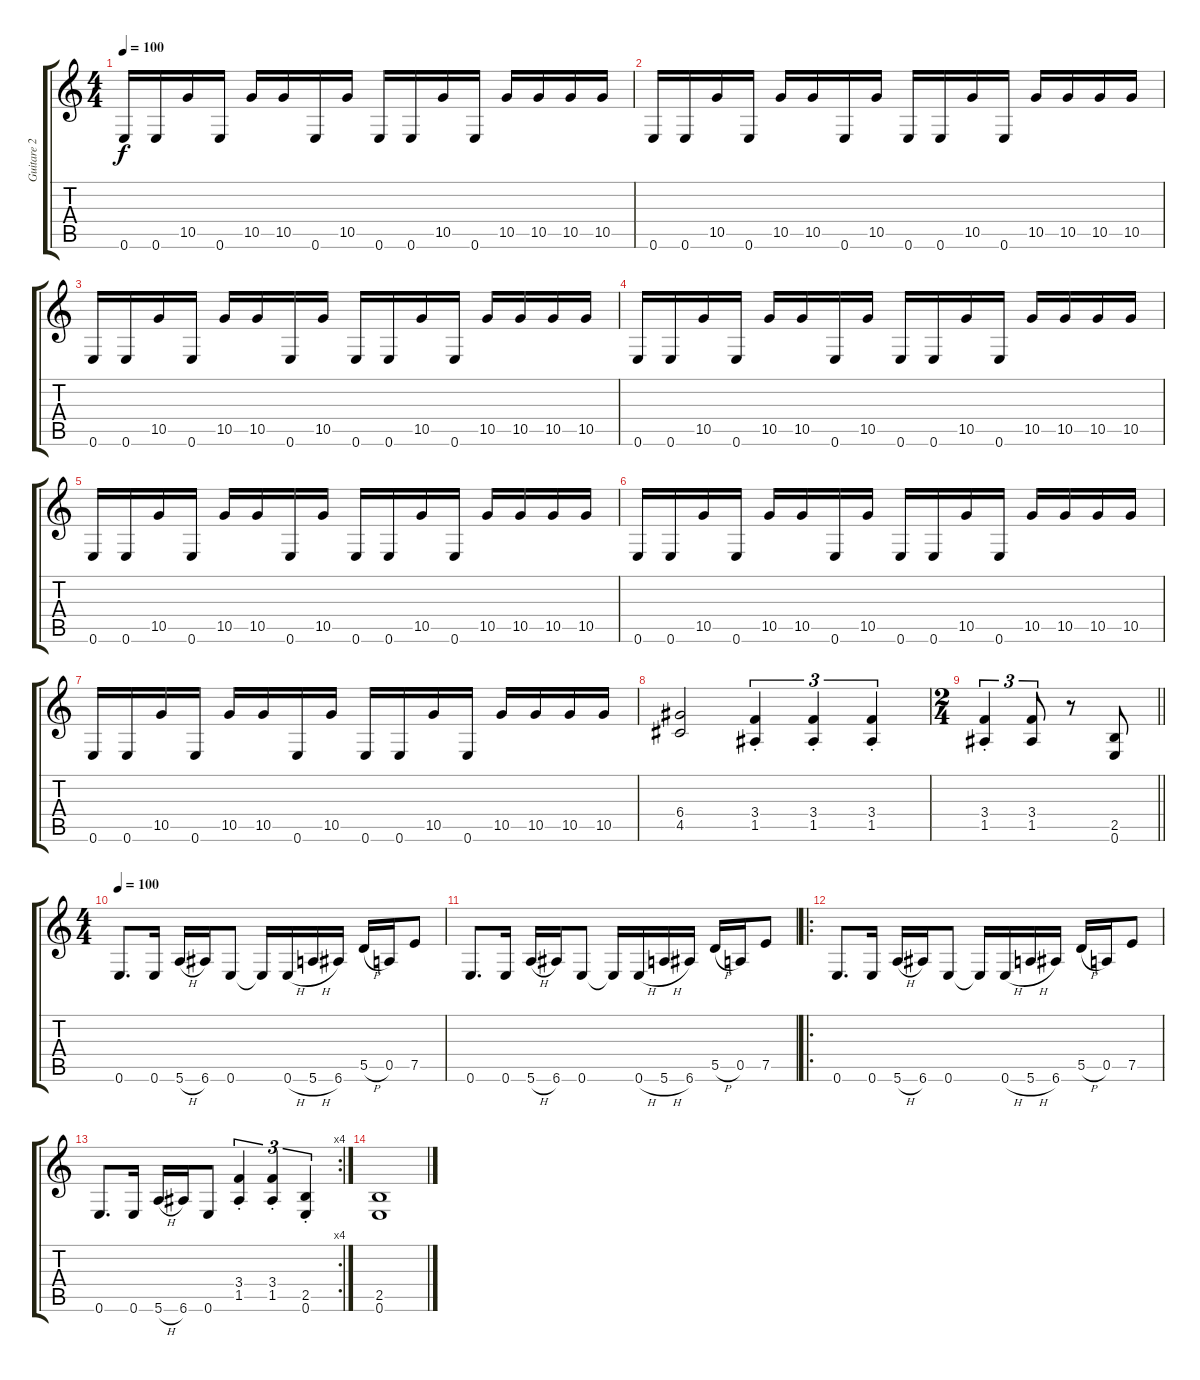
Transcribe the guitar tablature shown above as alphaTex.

\track ("Guitare 2" "Guitare 2") {instrument overdrivenguitar}
\staff {score tabs}
\tuning (E4 B3 G3 D3 A2 E2) {hide}
\ts (4 4)
\tempo 100
\clef g2
\ks c
0.6.16{dy f} 0.6.16 10.5.16 0.6.16 10.5.16 10.5.16 0.6.16 10.5.16 0.6.16 0.6.16 10.5.16 0.6.16 10.5.16 10.5.16 10.5.16 10.5.16 |
0.6.16 0.6.16 10.5.16 0.6.16 10.5.16 10.5.16 0.6.16 10.5.16 0.6.16 0.6.16 10.5.16 0.6.16 10.5.16 10.5.16 10.5.16 10.5.16 |
0.6.16 0.6.16 10.5.16 0.6.16 10.5.16 10.5.16 0.6.16 10.5.16 0.6.16 0.6.16 10.5.16 0.6.16 10.5.16 10.5.16 10.5.16 10.5.16 |
0.6.16 0.6.16 10.5.16 0.6.16 10.5.16 10.5.16 0.6.16 10.5.16 0.6.16 0.6.16 10.5.16 0.6.16 10.5.16 10.5.16 10.5.16 10.5.16 |
0.6.16 0.6.16 10.5.16 0.6.16 10.5.16 10.5.16 0.6.16 10.5.16 0.6.16 0.6.16 10.5.16 0.6.16 10.5.16 10.5.16 10.5.16 10.5.16 |
0.6.16 0.6.16 10.5.16 0.6.16 10.5.16 10.5.16 0.6.16 10.5.16 0.6.16 0.6.16 10.5.16 0.6.16 10.5.16 10.5.16 10.5.16 10.5.16 |
0.6.16 0.6.16 10.5.16 0.6.16 10.5.16 10.5.16 0.6.16 10.5.16 0.6.16 0.6.16 10.5.16 0.6.16 10.5.16 10.5.16 10.5.16 10.5.16 |
(6.4 4.5).2 (3.4{st} 1.5{st}).4{tu (3 2)} (3.4{st} 1.5{st}).4{tu (3 2)} (3.4{st} 1.5{st}).4{tu (3 2)} |
\ts (2 4)
\barLineRight lightlight
(3.4{st} 1.5{st}).4{tu (3 2)} (3.4 1.5).8{tu (3 2)} r.8 (2.5 0.6).8 |
\ts (4 4)
\tempo 100
0.6.8{d} 0.6.16 5.6{h}.16 6.6.16 0.6.8 0.6{t}.16 0.6{h}.16 5.6{h}.16 6.6.16 5.5{h}.16 0.5.16 7.5.8 |
0.6.8{d} 0.6.16 5.6{h}.16 6.6.16 0.6.8 0.6{t}.16 0.6{h}.16 5.6{h}.16 6.6.16 5.5{h}.16 0.5.16 7.5.8 |
\ro
0.6.8{d} 0.6.16 5.6{h}.16 6.6.16 0.6.8 0.6{t}.16 0.6{h}.16 5.6{h}.16 6.6.16 5.5{h}.16 0.5.16 7.5.8 |
\rc 4
0.6.8{d} 0.6.16 5.6{h}.16 6.6.16 0.6.8 (3.4{st} 1.5{st}).4{tu (3 2)} (3.4{st} 1.5{st}).4{tu (3 2)} (2.5{st} 0.6{st}).4{tu (3 2)} |
(2.5 0.6).1
